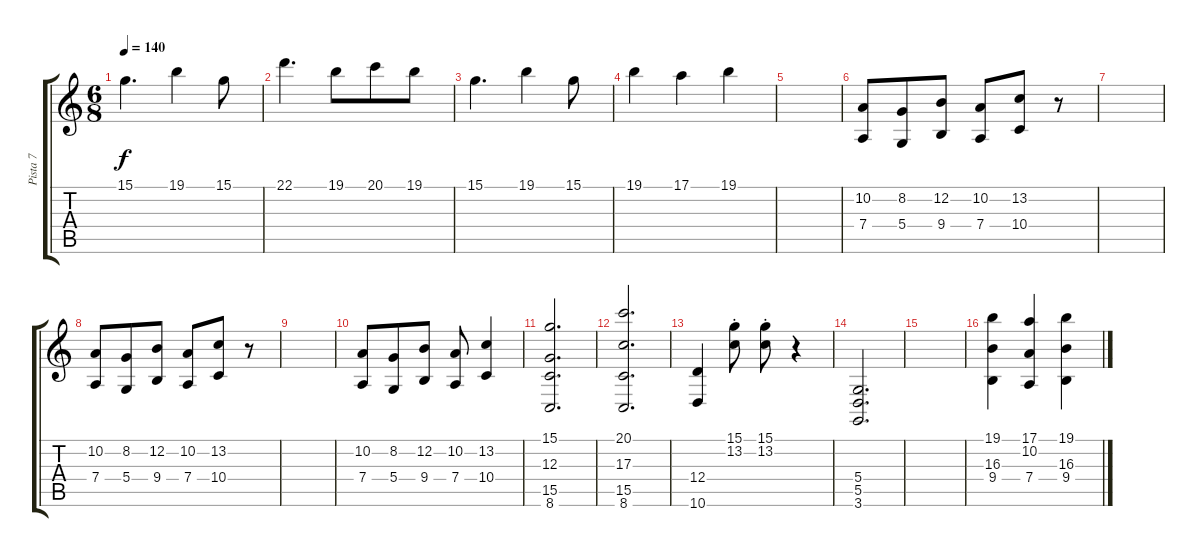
\track ("Pista 7" "Pista 7") {instrument tremolostrings}
\staff {score tabs}
\tuning (E4 B3 G3 D3 A2 E2) {hide}
\ts (6 8)
\tempo 140
\clef g2
\ks c
15.1.4{d dy f volume 10} 19.1.4 15.1.8 |
22.1.4{d} 19.1.8 20.1.8 19.1.8 |
15.1.4{d} 19.1.4 15.1.8 |
19.1.4 17.1.4 19.1.4 |
|
(10.2 7.4).8{volume 16} (8.2 5.4).8 (12.2 9.4).8 (10.2 7.4).8 (13.2 10.4).8 r.8 |
|
(10.2 7.4).8 (8.2 5.4).8 (12.2 9.4).8 (10.2 7.4).8 (13.2 10.4).8 r.8 |
|
(10.2 7.4).8 (8.2 5.4).8 (12.2 9.4).8 (10.2 7.4).8 (13.2 10.4).4 |
(15.1 12.3 15.5 8.6).2{d} |
(20.1 17.3 15.5 8.6).2{d} |
(12.4 10.6).4 (15.1{st} 13.2{st}).8 (15.1{st} 13.2{st}).8 r.4 |
(5.4 5.5 3.6).2{d volume 16} |
|
(19.1 16.3 9.4).4 (17.1 10.2 7.4).4 (19.1 16.3 9.4).4
